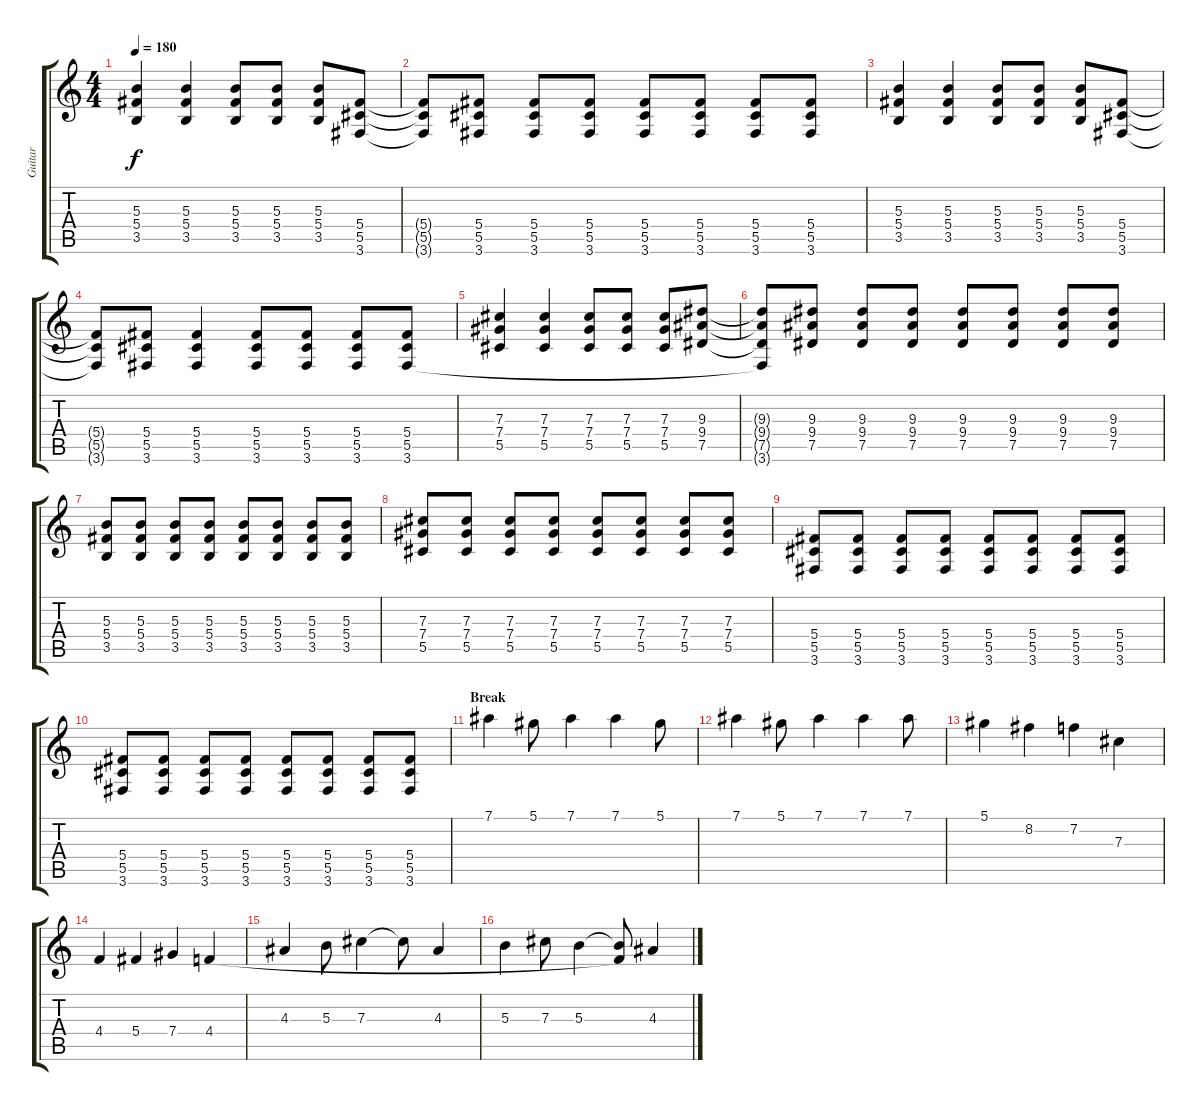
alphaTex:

\track ("Guitar" "Guitar") {instrument overdrivenguitar}
\staff {score tabs}
\tuning (Eb4 Bb3 Gb3 Db3 Ab2 Eb2) {hide}
\ts (4 4)
\tempo 180
\clef g2
\ks c
(5.3 5.4 3.5).4{dy f} (5.3 5.4 3.5).4 (5.3 5.4 3.5).8 (5.3 5.4 3.5).8 (5.3 5.4 3.5).8 (5.4 5.5 3.6).8 |
(5.4{t} 5.5{t} 3.6{t}).8 (5.4 5.5 3.6).8 (5.4 5.5 3.6).8 (5.4 5.5 3.6).8 (5.4 5.5 3.6).8 (5.4 5.5 3.6).8 (5.4 5.5 3.6).8 (5.4 5.5 3.6).8 |
(5.3 5.4 3.5).4 (5.3 5.4 3.5).4 (5.3 5.4 3.5).8 (5.3 5.4 3.5).8 (5.3 5.4 3.5).8 (5.4 5.5 3.6).8 |
(5.4{t} 5.5{t} 3.6{t}).8 (5.4 5.5 3.6).8 (5.4 5.5 3.6).4 (5.4 5.5 3.6).8 (5.4 5.5 3.6).8 (5.4 5.5 3.6).8 (5.4 5.5 3.6).8 |
(7.3 7.4 5.5).4 (7.3 7.4 5.5).4 (7.3 7.4 5.5).8 (7.3 7.4 5.5).8 (7.3 7.4 5.5).8 (9.3 9.4 7.5).8 |
(9.3{t} 9.4{t} 7.5{t} 3.6{t}).8 (9.3 9.4 7.5).8 (9.3 9.4 7.5).8 (9.3 9.4 7.5).8 (9.3 9.4 7.5).8 (9.3 9.4 7.5).8 (9.3 9.4 7.5).8 (9.3 9.4 7.5).8 |
(5.3 5.4 3.5).8 (5.3 5.4 3.5).8 (5.3 5.4 3.5).8 (5.3 5.4 3.5).8 (5.3 5.4 3.5).8 (5.3 5.4 3.5).8 (5.3 5.4 3.5).8 (5.3 5.4 3.5).8 |
(7.3 7.4 5.5).8 (7.3 7.4 5.5).8 (7.3 7.4 5.5).8 (7.3 7.4 5.5).8 (7.3 7.4 5.5).8 (7.3 7.4 5.5).8 (7.3 7.4 5.5).8 (7.3 7.4 5.5).8 |
(5.4 5.5 3.6).8 (5.4 5.5 3.6).8 (5.4 5.5 3.6).8 (5.4 5.5 3.6).8 (5.4 5.5 3.6).8 (5.4 5.5 3.6).8 (5.4 5.5 3.6).8 (5.4 5.5 3.6).8 |
(5.4 5.5 3.6).8 (5.4 5.5 3.6).8 (5.4 5.5 3.6).8 (5.4 5.5 3.6).8 (5.4 5.5 3.6).8 (5.4 5.5 3.6).8 (5.4 5.5 3.6).8 (5.4 5.5 3.6).8 |
\section ("" "Break")
7.1.4 5.1.8 7.1.4 7.1.4 5.1.8 |
7.1.4 5.1.8 7.1.4 7.1.4 7.1.8 |
5.1.4 8.2.4 7.2.4 7.3.4 |
4.4.4 5.4.4 7.4.4 4.4.4 |
4.3.4 5.3.8 7.3.4 7.3{t}.8 4.3.4 |
5.3.4 7.3.8 5.3.4 (5.3{t} 4.4{t}).8 4.3.4
